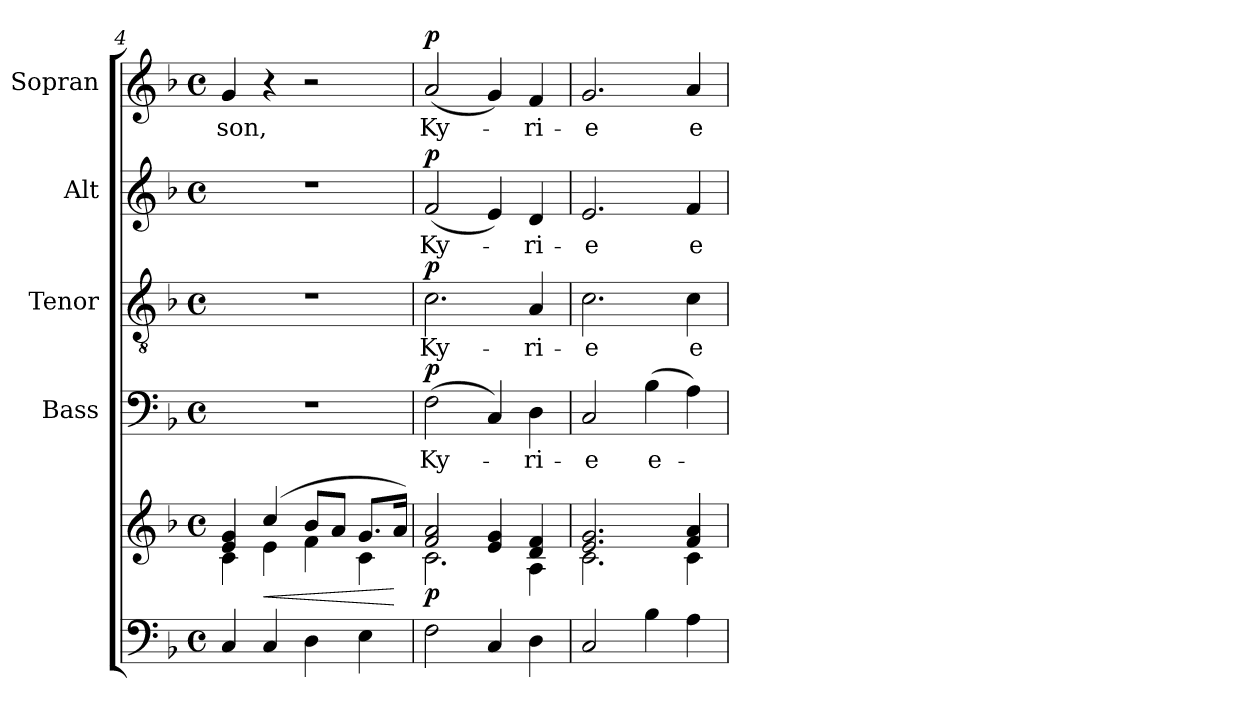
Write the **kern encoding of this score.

**kern	**kern	**dynam	**kern	**text	**dynam	**kern	**text	**dynam	**kern	**text	**dynam	**kern	**text	**dynam
*part5	*part5	*part5	*part4	*part4	*part4	*part3	*part3	*part3	*part2	*part2	*part2	*part1	*part1	*part1
*staff6	*staff5	*staff5/6	*staff4	*staff4	*staff4	*staff3	*staff3	*staff3	*staff2	*staff2	*staff2	*staff1	*staff1	*staff1
*	*	*	*I"Bass	*	*	*I"Tenor	*	*	*I"Alt	*	*	*I"Sopran	*	*
*	*	*	*I'B.	*	*	*I'T.	*	*	*I'A.	*	*	*I'S.	*	*
*clefF4	*clefG2	*	*clefF4	*	*	*clefGv2	*	*	*clefG2	*	*	*clefG2	*	*
*k[b-]	*k[b-]	*	*k[b-]	*	*	*k[b-]	*	*	*k[b-]	*	*	*k[b-]	*	*
*F:	*F:	*	*F:	*	*	*F:	*	*	*F:	*	*	*F:	*	*
*M4/4	*M4/4	*	*M4/4	*	*	*M4/4	*	*	*M4/4	*	*	*M4/4	*	*
*met(c)	*met(c)	*	*met(c)	*	*	*met(c)	*	*	*met(c)	*	*	*met(c)	*	*
=4	=4	=4	=4	=4	=4	=4	=4	=4	=4	=4	=4	=4	=4	=4
*	*^	*	*	*	*	*	*	*	*	*	*	*	*	*
!	!	!	!	!	!	!	!	!	!	!	!	!	!	!LO:LY:b	!
4C/	4e/ 4g/	4c\	.	1r	.	.	1r	.	.	1r	.	.	4g/	-son,	.
!	!	!	!LO:HP:b	!	!	!	!	!	!	!	!	!	!	!	!
4C/	(4cc/	4e\	<	.	.	.	.	.	.	.	.	.	4r	.	.
4D\	8b-/L	4f\	.	.	.	.	.	.	.	.	.	.	2r	.	.
.	8a/J	.	.	.	.	.	.	.	.	.	.	.	.	.	.
4E\	8.g/L	4c\	.	.	.	.	.	.	.	.	.	.	.	.	.
.	16a/Jk)	.	[	.	.	.	.	.	.	.	.	.	.	.	.
=5	=5	=5	=5	=5	=5	=5	=5	=5	=5	=5	=5	=5	=5	=5	=5
!	!	!	!LO:DY:b	!	!LO:LY:b	!LO:DY:a	!	!LO:LY:b	!LO:DY:a	!	!LO:LY:b	!LO:DY:a	!	!LO:LY:b	!LO:DY:a
2F\	2f/ 2a/	2.c\	p	(>2F\	Ky-	p	2.c\	Ky-	p	(<2f/	Ky-	p	(<2a/	Ky-	p
4C/	4e/ 4g/	.	.	4C/)	.	.	.	.	.	4e/)	.	.	4g/)	.	.
!	!	!	!	!	!LO:LY:b	!	!	!LO:LY:b	!	!	!LO:LY:b	!	!	!LO:LY:b	!
4D\	4d/ 4f/	4A\	.	4D\	-ri-	.	4A/	-ri-	.	4d/	-ri-	.	4f/	-ri-	.
=6	=6	=6	=6	=6	=6	=6	=6	=6	=6	=6	=6	=6	=6	=6	=6
!	!	!	!	!	!LO:LY:b	!	!	!LO:LY:b	!	!	!LO:LY:b	!	!	!LO:LY:b	!
2C/	2.e/ 2.g/	2.c\	.	2C/	-e	.	2.c\	-e	.	2.e/	-e	.	2.g/	-e	.
!	!	!	!	!	!LO:LY:b	!	!	!	!	!	!	!	!	!	!
4B-\	.	.	.	(>4B-\	e-	.	.	.	.	.	.	.	.	.	.
!	!	!	!	!	!	!	!	!LO:LY:b	!	!	!LO:LY:b	!	!	!LO:LY:b	!
4A\	4f/ 4a/	4c\	.	4A\)	.	.	4c\	e-	.	4f/	e-	.	4a/	e-	.
*	*v	*v	*	*	*	*	*	*	*	*	*	*	*	*	*
=	=	=	=	=	=	=	=	=	=	=	=	=	=	=
*-	*-	*-	*-	*-	*-	*-	*-	*-	*-	*-	*-	*-	*-	*-
